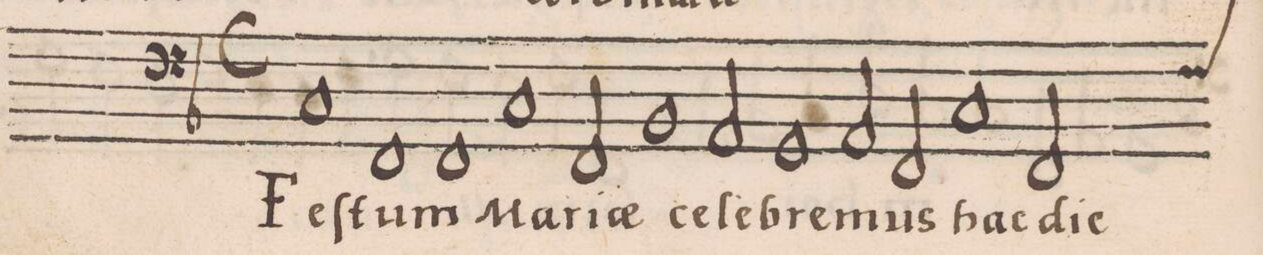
**kern	**text	**text
*I"BASSVS	*	*
*clefF4	*	*
*k[b-]	*	*
*met(C)	*	*
*M2/1	*	*
1C	Feſ-	.
1FF	-tum	.
=2-	=2-	=2-
1FF	Ma-	.
1C	-ri-	.
=3-	=3-	=3-
2FF/	-ae	.
1BB-	ce-	.
2AA/	-le-	.
=4-	=4-	=4-
1GG	-bre-	.
2AA/	-mus	.
2FF/	hac	.
=5-	=5-	=5-
1C	di-	.
*custos:F	*	*
2FF/	-e	.
*-	*-	*-
